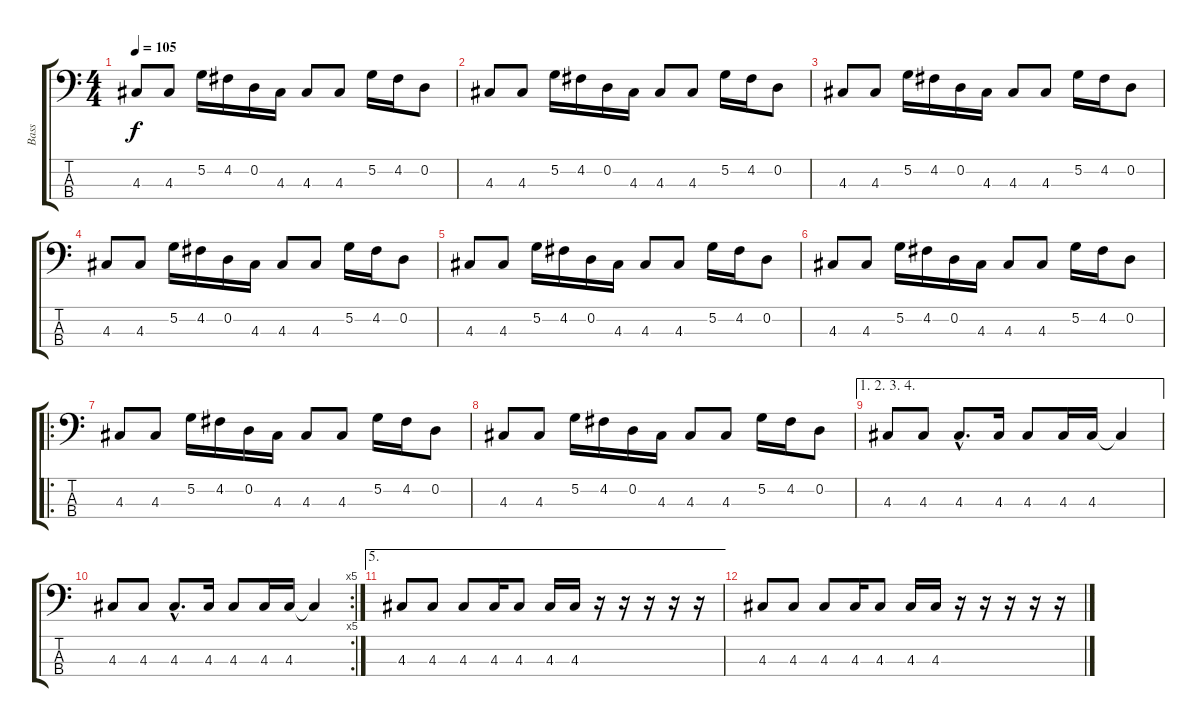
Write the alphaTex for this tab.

\track ("Bass" "Bass") {instrument electricbassfinger}
\staff {score tabs}
\tuning (G2 D2 A1 E1) {hide}
\ts (4 4)
\tempo 105
\clef f4
\ks c
4.3.8{dy f} 4.3.8 5.2.16 4.2.16 0.2.16 4.3.16 4.3.8 4.3.8 5.2.16 4.2.16 0.2.8 |
4.3.8 4.3.8 5.2.16 4.2.16 0.2.16 4.3.16 4.3.8 4.3.8 5.2.16 4.2.16 0.2.8 |
4.3.8 4.3.8 5.2.16 4.2.16 0.2.16 4.3.16 4.3.8 4.3.8 5.2.16 4.2.16 0.2.8 |
4.3.8 4.3.8 5.2.16 4.2.16 0.2.16 4.3.16 4.3.8 4.3.8 5.2.16 4.2.16 0.2.8 |
4.3.8 4.3.8 5.2.16 4.2.16 0.2.16 4.3.16 4.3.8 4.3.8 5.2.16 4.2.16 0.2.8 |
4.3.8 4.3.8 5.2.16 4.2.16 0.2.16 4.3.16 4.3.8 4.3.8 5.2.16 4.2.16 0.2.8 |
\ro
4.3.8 4.3.8 5.2.16 4.2.16 0.2.16 4.3.16 4.3.8 4.3.8 5.2.16 4.2.16 0.2.8 |
4.3.8 4.3.8 5.2.16 4.2.16 0.2.16 4.3.16 4.3.8 4.3.8 5.2.16 4.2.16 0.2.8 |
\ae (1 2 3 4)
4.3.8 4.3.8 4.3{hac}.8{d} 4.3.16 4.3.8 4.3.16 4.3.16 4.3{t}.4 |
\rc 5
4.3.8 4.3.8 4.3{hac}.8{d} 4.3.16 4.3.8 4.3.16 4.3.16 4.3{t}.4 |
\ae 5
4.3.8 4.3.8 4.3.8 4.3.16 4.3.8 4.3.16 4.3.16 r.16 r.16 r.16 r.16 r.16 |
4.3.8 4.3.8 4.3.8 4.3.16 4.3.8 4.3.16 4.3.16 r.16 r.16 r.16 r.16 r.16
